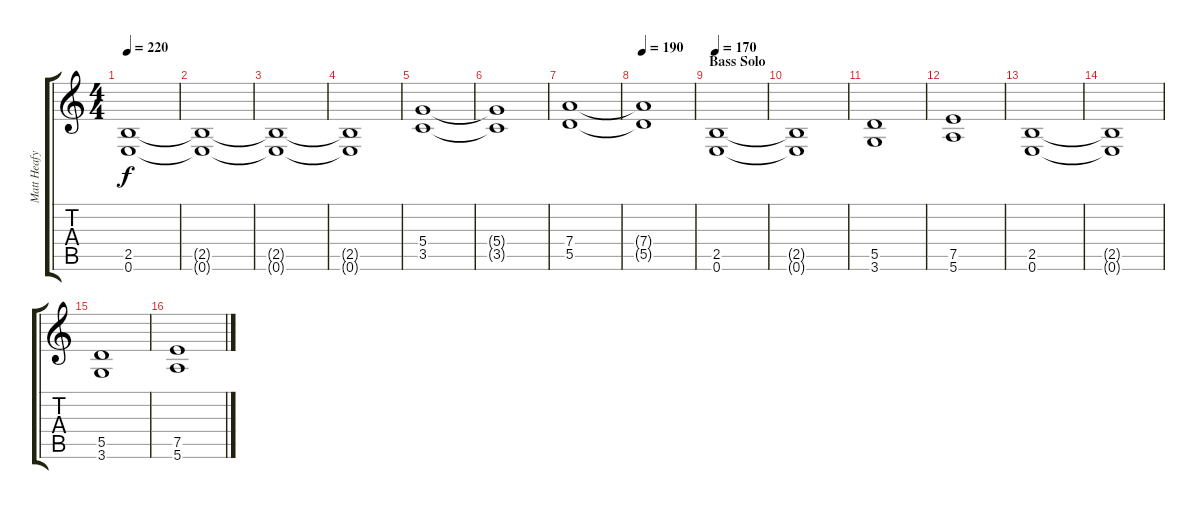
\track ("Matt Heafy" "Matt Heafy") {instrument distortionguitar}
\staff {score tabs}
\tuning (E4 B3 G3 D3 A2 E2) {hide}
\ts (4 4)
\tempo 220
\clef g2
\ks c
(2.5 0.6).1{dy f} |
(2.5{t} 0.6{t}).1 |
(2.5{t} 0.6{t}).1 |
(2.5{t} 0.6{t}).1 |
(5.4 3.5).1 |
(5.4{t} 3.5{t}).1 |
(7.4 5.5).1 |
\tempo 190
(7.4{t} 5.5{t}).1 |
\section ("" "Bass Solo")
\tempo 170
(2.5 0.6).1{volume 12} |
(2.5{t} 0.6{t}).1 |
(5.5 3.6).1 |
(7.5 5.6).1 |
(2.5 0.6).1 |
(2.5{t} 0.6{t}).1 |
(5.5 3.6).1 |
(7.5 5.6).1
